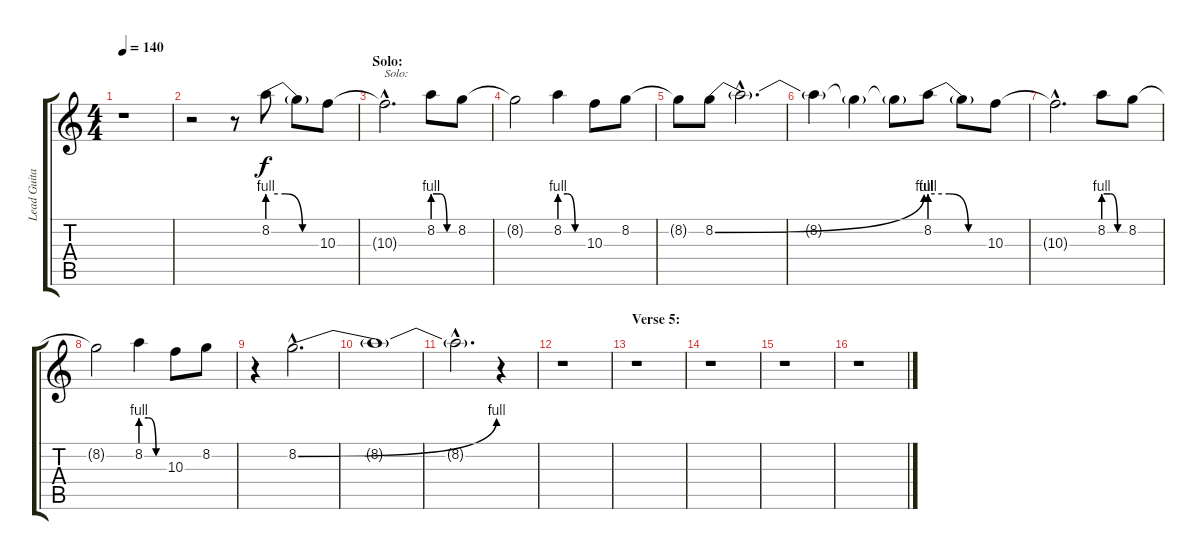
\track ("Lead Guitar 1" "Lead Guita") {instrument distortionguitar}
\staff {score tabs}
\tuning (E4 B3 G3 D3 A2 E2) {hide}
\ts (4 4)
\tempo 140
\clef g2
\ks c
r.1{dy f} |
r.2 r.8 8.2{be (custom 0 4 20 4 40 0 60 0)}.8 8.2{t}.8 10.3.8 |
\section ("" "Solo:")
10.3{hac t}.2{d txt "Solo:"} 8.2{be (custom 0 4 20 4 40 0 60 0)}.8 8.2.8 |
8.2{t}.2 8.2{be (custom 0 4 20 4 40 0 60 0)}.4 10.3.8 8.2.8 |
8.2{t}.8 8.2{be (bend 0 0 60 4)}.8 8.2{hac t}.2{d} |
8.2{t}.4 8.2{t}.4 8.2{t}.8 8.2{be (custom 0 4 20 4 40 0 60 0)}.8 8.2{t}.8 10.3.8 |
10.3{hac t}.2{d} 8.2{be (custom 0 4 20 4 40 0 60 0)}.8 8.2.8 |
8.2{t}.2 8.2{be (custom 0 4 20 4 40 0 60 0)}.4 10.3.8 8.2.8 |
r.4 8.2{be (bend 0 0 60 4) hac}.2{d} |
8.2{t}.1 |
8.2{hac t}.2{d} r.4 |
r.1 |
\section ("" "Verse 5:")
r.1 |
r.1 |
r.1 |
r.1
